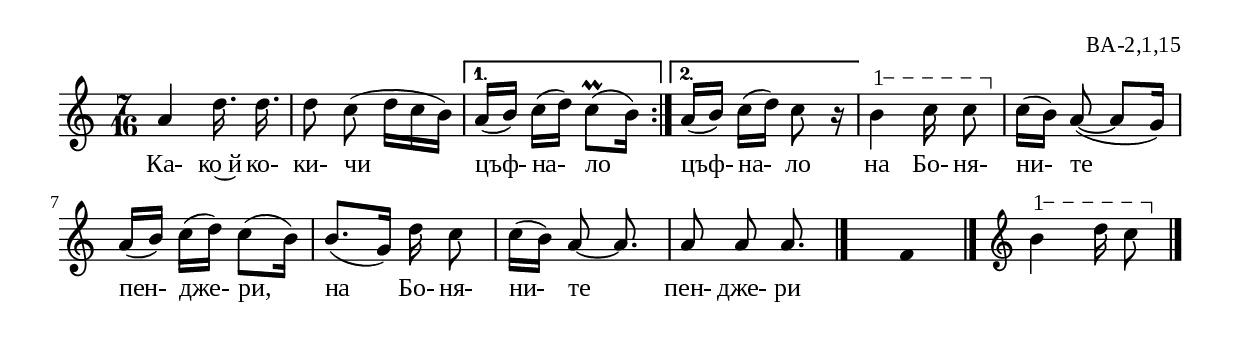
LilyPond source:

%{
BA_2_1_15
%}

\include "td-preamble.ly"

\score {
\relative c'' {
%% \tempo 4 = 152
  \time 7/16
  \repeat volta 2 { a4 d16.\noBeam d16. | d8\noBeam c8( d16[ c b]) | }
  \alternative { { a16([ b]) c16([ d]) c8\prall([ b16]) } {
    a16([ b]) c16([ d]) c8 r16 } } | 
\varA    
b4\startTextSpan c16 c8\stopTextSpan | 
c16([ b]) a8~( a8[ g16]) | a16([ b]) c16([ d]) c8([ b16]) | b8.([ g16]) d'16 c8 | c16([ b]) a8~ a8. | a8\noBeam a a8. 
 \bar "|." 
 s8 s16 \fixB f4 \fixC 
 \bar "|."
\set Score.measureLength = #(ly:make-moment 1 16)  
 s16 \bar ""  
 \set Score.measureLength = #(ly:make-moment 7 16)  
 \clef treble 
\varA    
b4\startTextSpan d16 c8\stopTextSpan \bar "|."
}
\addlyrics { Ка- "ко~й" ко- ки- чи цъф- на- ло цъф- на- ло на Бо- ня- ни- те 
пен- дже- ри, на Бо- ня- ни- те пен- дже- ри }
%
\layout {
  indent = #0
  line-width = 190\mm
  ragged-right=##f
}
%
\midi { 
	\context {
		\Score
		tempoWholesPerMinute = #(ly:make-moment 152 8)
		}
	}
}
%
\header{
  opus = "ВА-2,1,15"
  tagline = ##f
}


